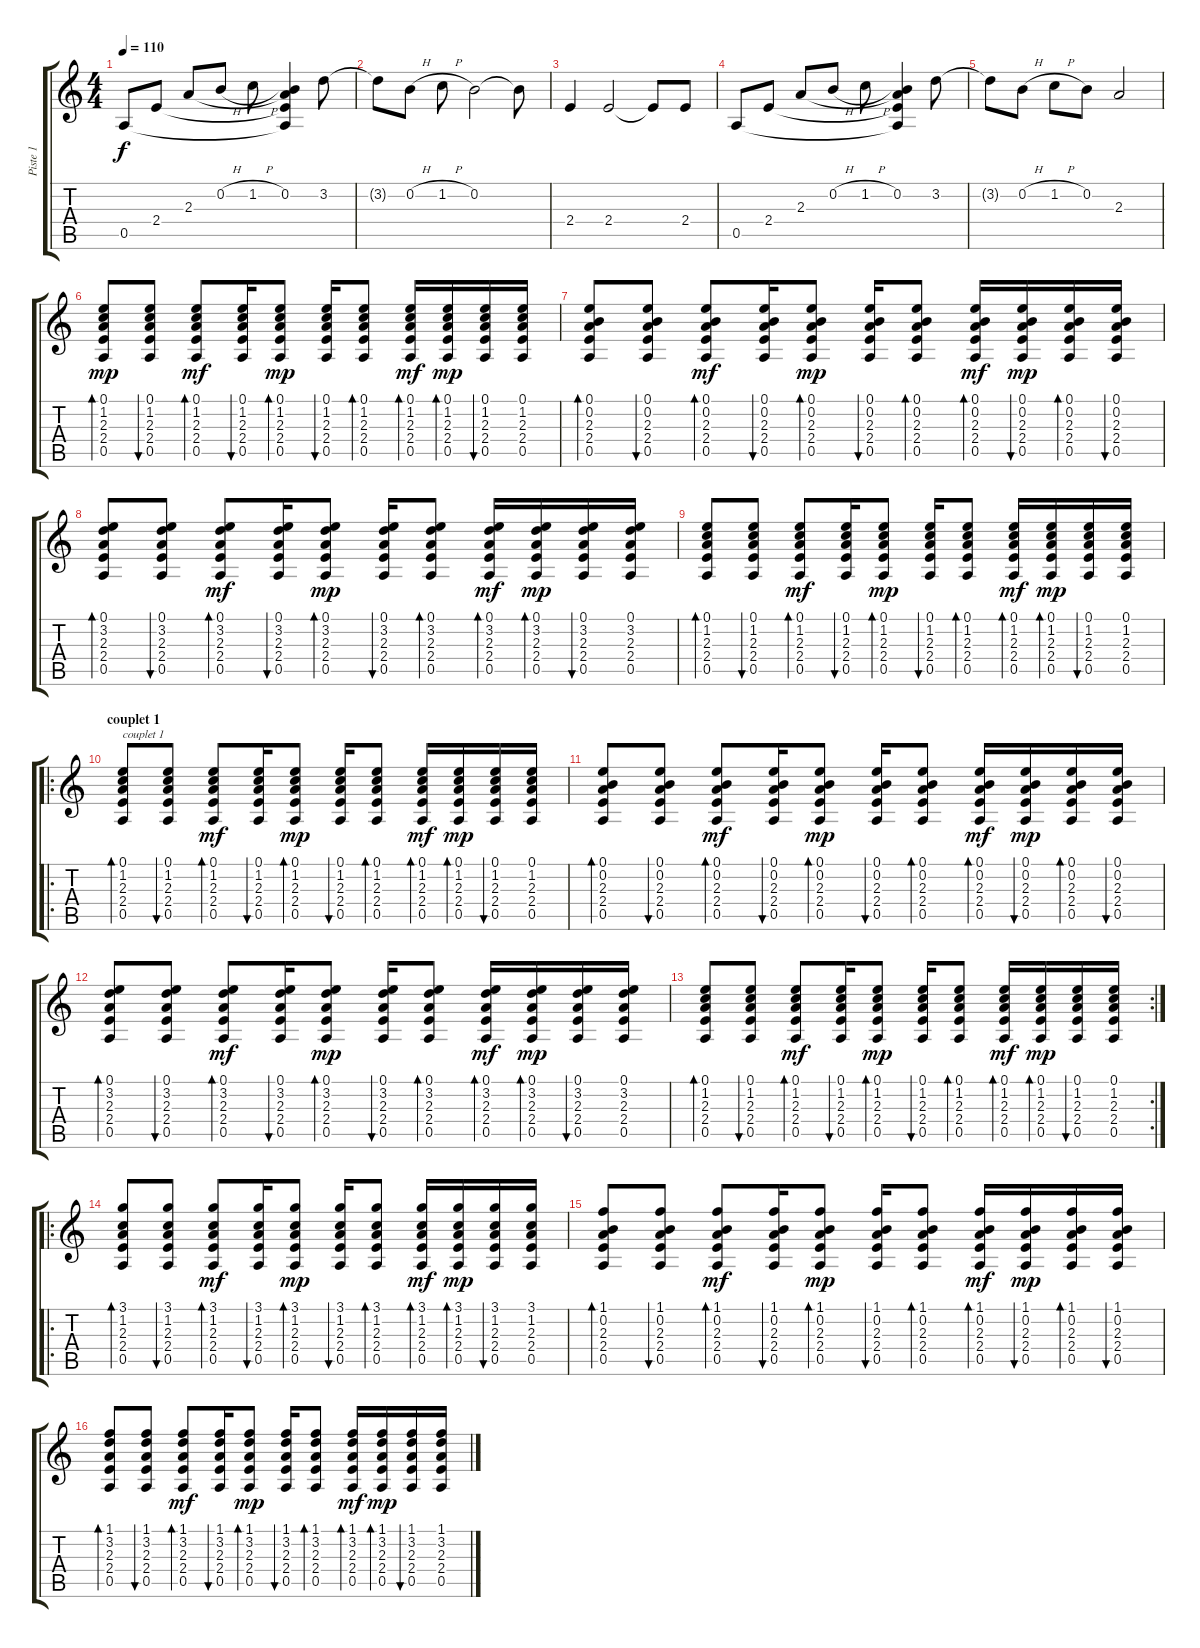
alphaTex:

\track ("Piste 1" "Piste 1") {instrument acousticguitarsteel}
\staff {score tabs}
\tuning (E4 B3 G3 D3 A2 E2) {hide}
\ts (4 4)
\tempo 110
\clef g2
\ks c
0.5.8{dy f instrument acousticguitarsteel} 2.4.8 2.3.8 0.2{h}.8 1.2{h}.8 (0.2 2.3{t} 2.4{t} 0.5{t}).4 3.2.8 |
3.2{t}.8 0.2{h}.8 1.2{h}.8 0.2.2 0.2{t}.8 |
2.4.4 2.4.2 2.4{t}.8 2.4.8 |
0.5.8 2.4.8 2.3.8 0.2{h}.8 1.2{h}.8 (0.2 2.3{t} 2.4{t} 0.5{t}).4 3.2.8 |
3.2{t}.8 0.2{h}.8 1.2{h}.8 0.2.8 2.3.2 |
(0.1 1.2 2.3 2.4 0.5).8{bd 60 dy mp} (0.1 1.2 2.3 2.4 0.5).8{bu 60} (0.1 1.2 2.3 2.4 0.5).8{bd 60 dy mf} (0.1 1.2 2.3 2.4 0.5).16{bu 60} (0.1 1.2 2.3 2.4 0.5).8{bd 60 dy mp} (0.1 1.2 2.3 2.4 0.5).16{bu 60} (0.1 1.2 2.3 2.4 0.5).8{bd 60} (0.1 1.2 2.3 2.4 0.5).16{bd 60 dy mf} (0.1 1.2 2.3 2.4 0.5).16{bd 60 dy mp} (0.1 1.2 2.3 2.4 0.5).16{bu 60} (0.1 1.2 2.3 2.4 0.5).16 |
(0.1 0.2 2.3 2.4 0.5).8{bd 60} (0.1 0.2 2.3 2.4 0.5).8{bu 60} (0.1 0.2 2.3 2.4 0.5).8{bd 60 dy mf} (0.1 0.2 2.3 2.4 0.5).16{bu 60} (0.1 0.2 2.3 2.4 0.5).8{bd 60 dy mp} (0.1 0.2 2.3 2.4 0.5).16{bu 60} (0.1 0.2 2.3 2.4 0.5).8{bd 60} (0.1 0.2 2.3 2.4 0.5).16{bd 60 dy mf} (0.1 0.2 2.3 2.4 0.5).16{bu 60 dy mp} (0.1 0.2 2.3 2.4 0.5).16{bd 60} (0.1 0.2 2.3 2.4 0.5).16{bu 60} |
(0.1 3.2 2.3 2.4 0.5).8{bd 60} (0.1 3.2 2.3 2.4 0.5).8{bu 60} (0.1 3.2 2.3 2.4 0.5).8{bd 60 dy mf} (0.1 3.2 2.3 2.4 0.5).16{bu 60} (0.1 3.2 2.3 2.4 0.5).8{bd 60 dy mp} (0.1 3.2 2.3 2.4 0.5).16{bu 60} (0.1 3.2 2.3 2.4 0.5).8{bd 60} (0.1 3.2 2.3 2.4 0.5).16{bd 60 dy mf} (0.1 3.2 2.3 2.4 0.5).16{bd 60 dy mp} (0.1 3.2 2.3 2.4 0.5).16{bu 60} (0.1 3.2 2.3 2.4 0.5).16 |
(0.1 1.2 2.3 2.4 0.5).8{bd 60} (0.1 1.2 2.3 2.4 0.5).8{bu 60} (0.1 1.2 2.3 2.4 0.5).8{bd 60 dy mf} (0.1 1.2 2.3 2.4 0.5).16{bu 60} (0.1 1.2 2.3 2.4 0.5).8{bd 60 dy mp} (0.1 1.2 2.3 2.4 0.5).16{bu 60} (0.1 1.2 2.3 2.4 0.5).8{bd 60} (0.1 1.2 2.3 2.4 0.5).16{bd 60 dy mf} (0.1 1.2 2.3 2.4 0.5).16{bd 60 dy mp} (0.1 1.2 2.3 2.4 0.5).16{bu 60} (0.1 1.2 2.3 2.4 0.5).16 |
\ro
\section ("" "couplet 1")
(0.1 1.2 2.3 2.4 0.5).8{bd 60 txt "couplet 1"} (0.1 1.2 2.3 2.4 0.5).8{bu 60} (0.1 1.2 2.3 2.4 0.5).8{bd 60 dy mf} (0.1 1.2 2.3 2.4 0.5).16{bu 60} (0.1 1.2 2.3 2.4 0.5).8{bd 60 dy mp} (0.1 1.2 2.3 2.4 0.5).16{bu 60} (0.1 1.2 2.3 2.4 0.5).8{bd 60} (0.1 1.2 2.3 2.4 0.5).16{bd 60 dy mf} (0.1 1.2 2.3 2.4 0.5).16{bd 60 dy mp} (0.1 1.2 2.3 2.4 0.5).16{bu 60} (0.1 1.2 2.3 2.4 0.5).16 |
(0.1 0.2 2.3 2.4 0.5).8{bd 60} (0.1 0.2 2.3 2.4 0.5).8{bu 60} (0.1 0.2 2.3 2.4 0.5).8{bd 60 dy mf} (0.1 0.2 2.3 2.4 0.5).16{bu 60} (0.1 0.2 2.3 2.4 0.5).8{bd 60 dy mp} (0.1 0.2 2.3 2.4 0.5).16{bu 60} (0.1 0.2 2.3 2.4 0.5).8{bd 60} (0.1 0.2 2.3 2.4 0.5).16{bd 60 dy mf} (0.1 0.2 2.3 2.4 0.5).16{bu 60 dy mp} (0.1 0.2 2.3 2.4 0.5).16{bd 60} (0.1 0.2 2.3 2.4 0.5).16{bu 60} |
(0.1 3.2 2.3 2.4 0.5).8{bd 60} (0.1 3.2 2.3 2.4 0.5).8{bu 60} (0.1 3.2 2.3 2.4 0.5).8{bd 60 dy mf} (0.1 3.2 2.3 2.4 0.5).16{bu 60} (0.1 3.2 2.3 2.4 0.5).8{bd 60 dy mp} (0.1 3.2 2.3 2.4 0.5).16{bu 60} (0.1 3.2 2.3 2.4 0.5).8{bd 60} (0.1 3.2 2.3 2.4 0.5).16{bd 60 dy mf} (0.1 3.2 2.3 2.4 0.5).16{bd 60 dy mp} (0.1 3.2 2.3 2.4 0.5).16{bu 60} (0.1 3.2 2.3 2.4 0.5).16 |
\rc 2
(0.1 1.2 2.3 2.4 0.5).8{bd 60} (0.1 1.2 2.3 2.4 0.5).8{bu 60} (0.1 1.2 2.3 2.4 0.5).8{bd 60 dy mf} (0.1 1.2 2.3 2.4 0.5).16{bu 60} (0.1 1.2 2.3 2.4 0.5).8{bd 60 dy mp} (0.1 1.2 2.3 2.4 0.5).16{bu 60} (0.1 1.2 2.3 2.4 0.5).8{bd 60} (0.1 1.2 2.3 2.4 0.5).16{bd 60 dy mf} (0.1 1.2 2.3 2.4 0.5).16{bd 60 dy mp} (0.1 1.2 2.3 2.4 0.5).16{bu 60} (0.1 1.2 2.3 2.4 0.5).16 |
\ro
(3.1 1.2 2.3 2.4 0.5).8{bd 60} (3.1 1.2 2.3 2.4 0.5).8{bu 60} (3.1 1.2 2.3 2.4 0.5).8{bd 60 dy mf} (3.1 1.2 2.3 2.4 0.5).16{bu 60} (3.1 1.2 2.3 2.4 0.5).8{bd 60 dy mp} (3.1 1.2 2.3 2.4 0.5).16{bu 60} (3.1 1.2 2.3 2.4 0.5).8{bd 60} (3.1 1.2 2.3 2.4 0.5).16{bd 60 dy mf} (3.1 1.2 2.3 2.4 0.5).16{bd 60 dy mp} (3.1 1.2 2.3 2.4 0.5).16{bu 60} (3.1 1.2 2.3 2.4 0.5).16 |
(1.1 0.2 2.3 2.4 0.5).8{bd 60} (1.1 0.2 2.3 2.4 0.5).8{bu 60} (1.1 0.2 2.3 2.4 0.5).8{bd 60 dy mf} (1.1 0.2 2.3 2.4 0.5).16{bu 60} (1.1 0.2 2.3 2.4 0.5).8{bd 60 dy mp} (1.1 0.2 2.3 2.4 0.5).16{bu 60} (1.1 0.2 2.3 2.4 0.5).8{bd 60} (1.1 0.2 2.3 2.4 0.5).16{bd 60 dy mf} (1.1 0.2 2.3 2.4 0.5).16{bu 60 dy mp} (1.1 0.2 2.3 2.4 0.5).16{bd 60} (1.1 0.2 2.3 2.4 0.5).16{bu 60} |
(1.1 3.2 2.3 2.4 0.5).8{bd 60} (1.1 3.2 2.3 2.4 0.5).8{bu 60} (1.1 3.2 2.3 2.4 0.5).8{bd 60 dy mf} (1.1 3.2 2.3 2.4 0.5).16{bu 60} (1.1 3.2 2.3 2.4 0.5).8{bd 60 dy mp} (1.1 3.2 2.3 2.4 0.5).16{bu 60} (1.1 3.2 2.3 2.4 0.5).8{bd 60} (1.1 3.2 2.3 2.4 0.5).16{bd 60 dy mf} (1.1 3.2 2.3 2.4 0.5).16{bd 60 dy mp} (1.1 3.2 2.3 2.4 0.5).16{bu 60} (1.1 3.2 2.3 2.4 0.5).16
